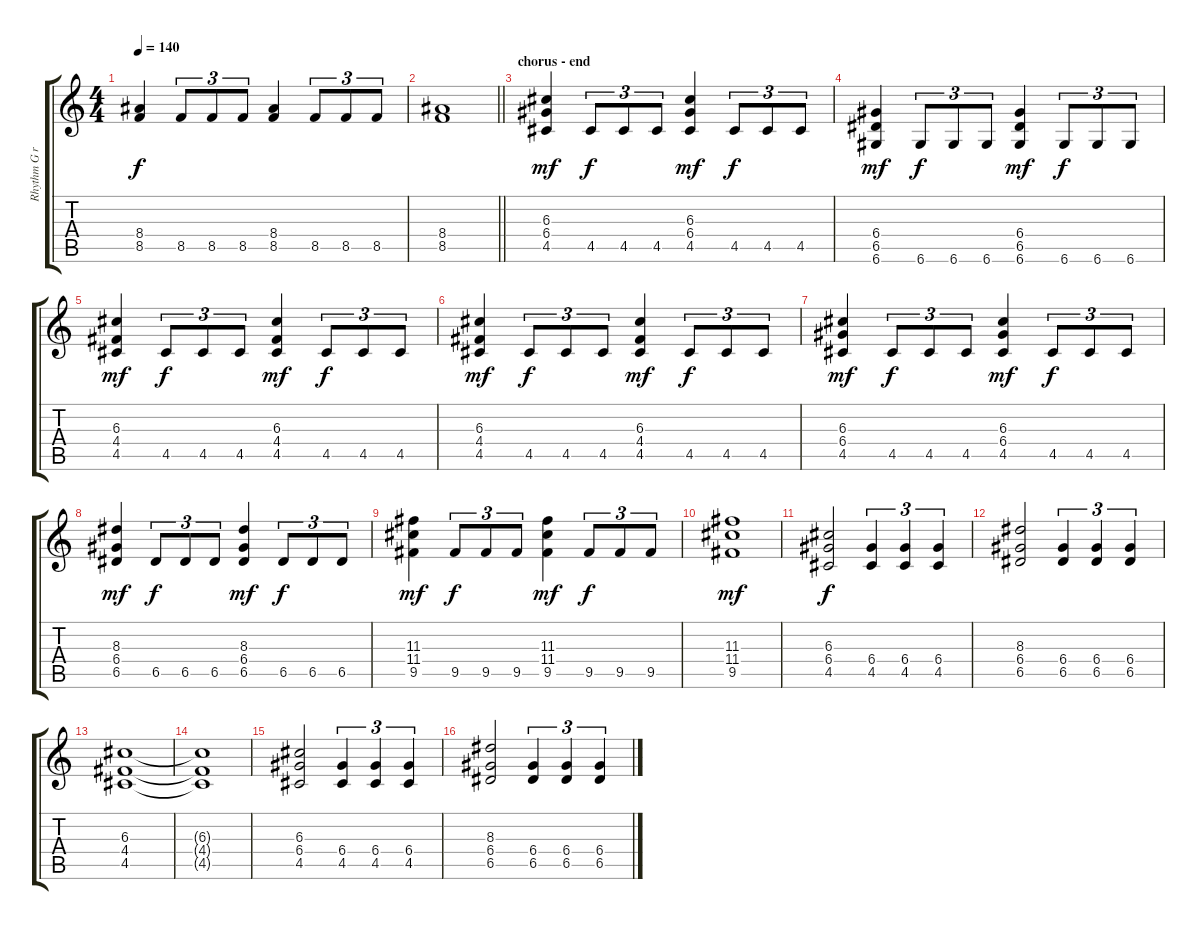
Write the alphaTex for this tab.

\track ("Rhythm G right" "Rhythm G r") {instrument distortionguitar}
\staff {score tabs}
\tuning (E4 B3 G3 D3 A2 D2) {hide}
\ts (4 4)
\tempo 140
\clef g2
\ks c
(8.4 8.5).4{dy f} 8.5.8{tu (3 2)} 8.5.8{tu (3 2)} 8.5.8{tu (3 2)} (8.4 8.5).4 8.5.8{tu (3 2)} 8.5.8{tu (3 2)} 8.5.8{tu (3 2)} |
\barLineRight lightlight
(8.4 8.5).1 |
\section ("" "chorus - end")
(6.3 6.4 4.5).4{dy mf} 4.5.8{tu (3 2) dy f} 4.5.8{tu (3 2)} 4.5.8{tu (3 2)} (6.3 6.4 4.5).4{dy mf} 4.5.8{tu (3 2) dy f} 4.5.8{tu (3 2)} 4.5.8{tu (3 2)} |
(6.4 6.5 6.6).4{dy mf} 6.6.8{tu (3 2) dy f} 6.6.8{tu (3 2)} 6.6.8{tu (3 2)} (6.4 6.5 6.6).4{dy mf} 6.6.8{tu (3 2) dy f} 6.6.8{tu (3 2)} 6.6.8{tu (3 2)} |
(6.3 4.4 4.5).4{dy mf} 4.5.8{tu (3 2) dy f} 4.5.8{tu (3 2)} 4.5.8{tu (3 2)} (6.3 4.4 4.5).4{dy mf} 4.5.8{tu (3 2) dy f} 4.5.8{tu (3 2)} 4.5.8{tu (3 2)} |
(6.3 4.4 4.5).4{dy mf} 4.5.8{tu (3 2) dy f} 4.5.8{tu (3 2)} 4.5.8{tu (3 2)} (6.3 4.4 4.5).4{dy mf} 4.5.8{tu (3 2) dy f} 4.5.8{tu (3 2)} 4.5.8{tu (3 2)} |
(6.3 6.4 4.5).4{dy mf} 4.5.8{tu (3 2) dy f} 4.5.8{tu (3 2)} 4.5.8{tu (3 2)} (6.3 6.4 4.5).4{dy mf} 4.5.8{tu (3 2) dy f} 4.5.8{tu (3 2)} 4.5.8{tu (3 2)} |
(8.3 6.4 6.5).4{dy mf} 6.5.8{tu (3 2) dy f} 6.5.8{tu (3 2)} 6.5.8{tu (3 2)} (8.3 6.4 6.5).4{dy mf} 6.5.8{tu (3 2) dy f} 6.5.8{tu (3 2)} 6.5.8{tu (3 2)} |
(11.3 11.4 9.5).4{dy mf} 9.5.8{tu (3 2) dy f} 9.5.8{tu (3 2)} 9.5.8{tu (3 2)} (11.3 11.4 9.5).4{dy mf} 9.5.8{tu (3 2) dy f} 9.5.8{tu (3 2)} 9.5.8{tu (3 2)} |
(11.3 11.4 9.5).1{dy mf} |
(6.3 6.4 4.5).2{dy f} (6.4 4.5).4{tu (3 2)} (6.4 4.5).4{tu (3 2)} (6.4 4.5).4{tu (3 2)} |
(8.3 6.4 6.5).2 (6.4 6.5).4{tu (3 2)} (6.4 6.5).4{tu (3 2)} (6.4 6.5).4{tu (3 2)} |
(6.3 4.4 4.5).1 |
(6.3{t} 4.4{t} 4.5{t}).1 |
(6.3 6.4 4.5).2 (6.4 4.5).4{tu (3 2)} (6.4 4.5).4{tu (3 2)} (6.4 4.5).4{tu (3 2)} |
(8.3 6.4 6.5).2 (6.4 6.5).4{tu (3 2)} (6.4 6.5).4{tu (3 2)} (6.4 6.5).4{tu (3 2)}
